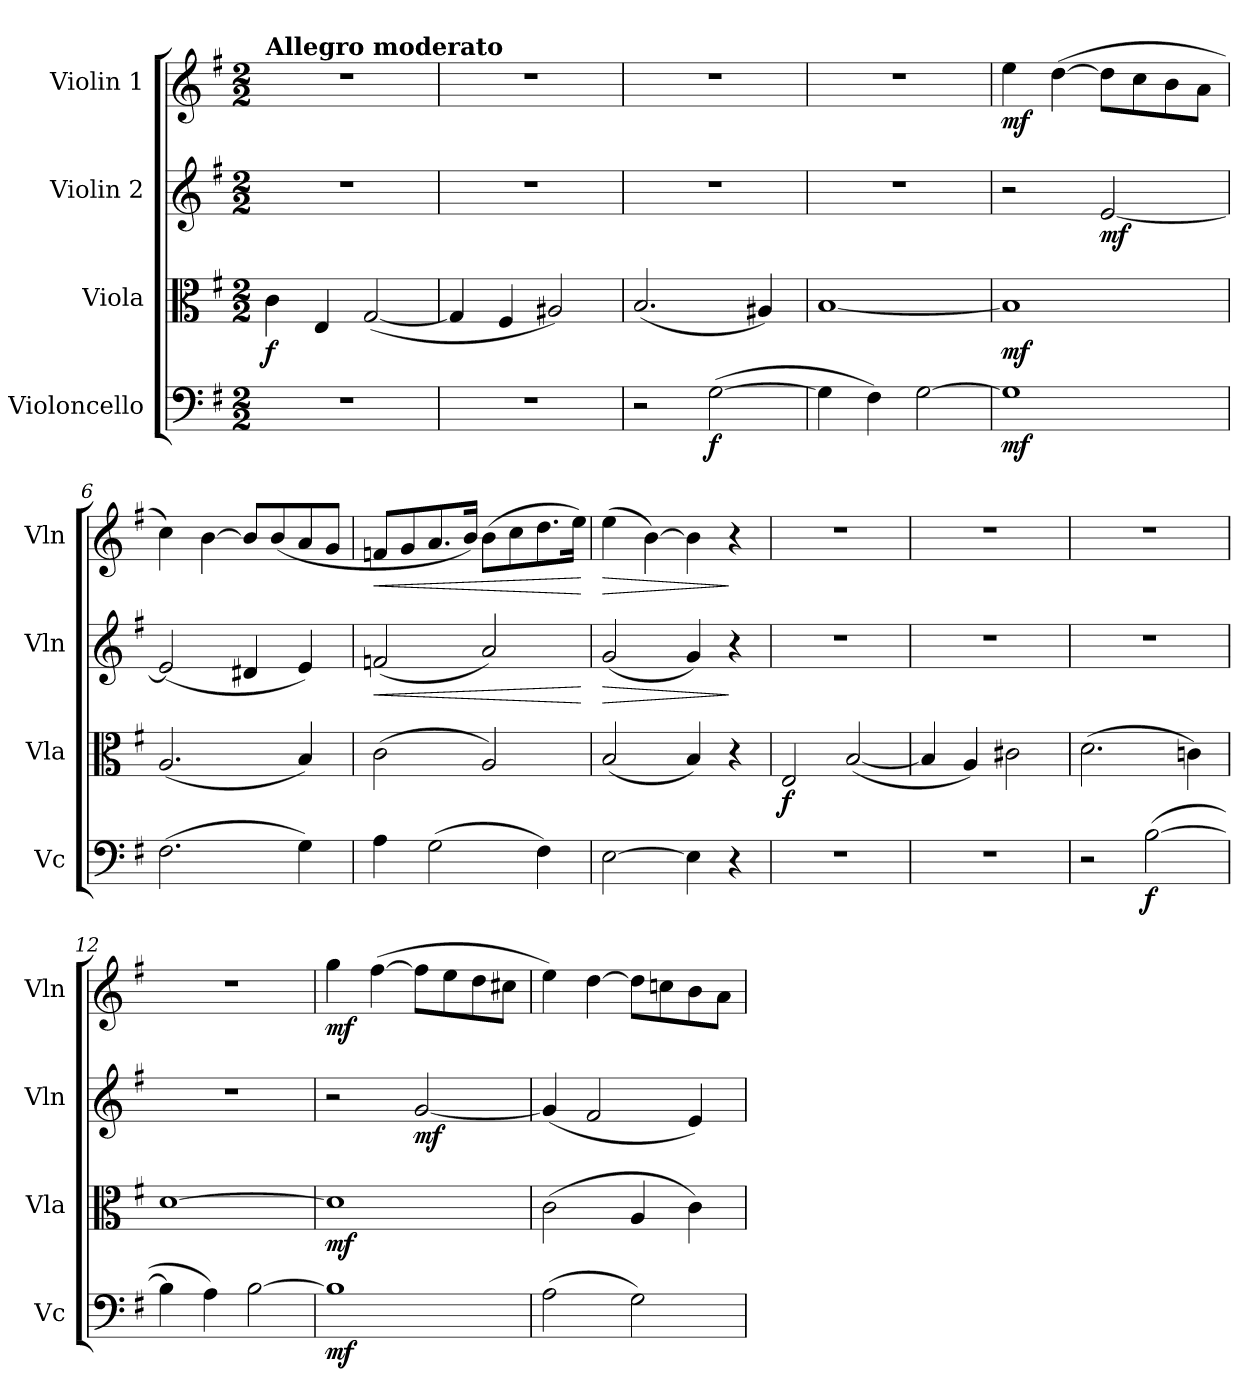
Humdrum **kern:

**kern	**dynam	**kern	**dynam	**kern	**dynam	**kern	**dynam
*part4	*part4	*part3	*part3	*part2	*part2	*part1	*part1
*staff4	*staff4	*staff3	*staff3	*staff2	*staff2	*staff1	*staff1
*I"Violoncello	*	*I"Viola	*	*I"Violin 2	*	*I"Violin 1	*
*I'Vc	*	*I'Vla	*	*I'Vln	*	*I'Vln	*
*clefF4	*	*clefC3	*	*clefG2	*	*clefG2	*
*k[f#]	*	*k[f#]	*	*k[f#]	*	*k[f#]	*
*M2/2	*	*M2/2	*	*M2/2	*	*M2/2	*
*MM152	*	*MM152	*	*MM152	*	*MM152	*
=1	=1	=1	=1	=1	=1	=1	=1
!	!	!	!	!	!	!LO:TX:a:B:t=Allegro moderato	!
!	!	!	!LO:DY:b	!	!	!	!
1r	.	4c\	f	1r	.	1r	.
.	.	4E/	.	.	.	.	.
.	.	(<[2G/	.	.	.	.	.
=2	=2	=2	=2	=2	=2	=2	=2
1r	.	4G/]	.	1r	.	1r	.
.	.	4F#/	.	.	.	.	.
.	.	2A#X/)	.	.	.	.	.
=3	=3	=3	=3	=3	=3	=3	=3
2r	.	(<2.B/	.	1r	.	1r	.
!	!LO:DY:b	!	!	!	!	!	!
(>[2G\	f	.	.	.	.	.	.
.	.	4A#X/)	.	.	.	.	.
=4	=4	=4	=4	=4	=4	=4	=4
*	*	*^	*	*	*	*	*
4G\]	.	[1B	2ryy	.	1r	.	1r	.
4F#\)	.	.	.	.	.	.	.	.
[2G\	.	.	2ryy	.	.	.	.	.
=5	=5	=5	=5	=5	=5	=5	=5	=5
!	!LO:DY:b	!	!	!LO:DY:b	!	!	!	!LO:DY:b
*	*	*v	*v	*	*	*	*	*
1G]	mf	1B]	mf	2r	.	4ee\	mf
.	.	.	.	.	.	(>[4dd\	.
!	!	!	!	!	!LO:DY:b	!	!
.	.	.	.	[2e/	mf	8dd\L]	.
.	.	.	.	.	.	8cc\	.
.	.	.	.	.	.	8b\	.
.	.	.	.	.	.	8a\J	.
!!LO:LB:g=z
=6	=6	=6	=6	=6	=6	=6	=6
(>2.F#\	.	(<2.A/	.	(<2e/]	.	4cc\)	.
.	.	.	.	.	.	[4b\	.
.	.	.	.	4d#X/	.	8b/L]	.
.	.	.	.	.	.	(<8b/	.
4G\)	.	4B/)	.	4e/)	.	8a/	.
.	.	.	.	.	.	8g/J	.
=7	=7	=7	=7	=7	=7	=7	=7
!	!	!	!	!	!LO:HP:b	!	!LO:HP:b
4A\	.	(>2c\	.	(<2fn/	<	8fn/L	<
.	.	.	.	.	.	8g/	.
(>2G\	.	.	.	.	.	8.a/	.
.	.	.	.	.	.	16b/Jk)	.
.	.	2A/)	.	2a/)	.	(>8b\L	.
.	.	.	.	.	.	8cc\	.
4F#i\)	.	.	.	.	.	8.dd\	.
.	.	.	.	.	.	16ee\Jk)	.
.	.	.	.	.	[	.	[
=8	=8	=8	=8	=8	=8	=8	=8
!	!	!	!	!	!LO:HP:b	!	!LO:HP:b
[2E\	.	(<2B/	.	(<2g/	>	(>4ee\	>
.	.	.	.	.	.	[4b\)	.
4E\]	.	4B/)	.	4g/)	.	4b\]	.
4r	.	4r	.	4r	]	4r	]
=9	=9	=9	=9	=9	=9	=9	=9
!	!	!	!LO:DY:b	!	!	!	!
1r	.	2E/	f	1r	.	1r	.
.	.	(<[2B/	.	.	.	.	.
=10	=10	=10	=10	=10	=10	=10	=10
1r	.	4B/]	.	1r	.	1r	.
.	.	4A/)	.	.	.	.	.
.	.	2c#X\	.	.	.	.	.
!!LO:LB:g=z
=11	=11	=11	=11	=11	=11	=11	=11
2r	.	(>2.d\	.	1r	.	1r	.
!	!LO:DY:b	!	!	!	!	!	!
(>[2B\	f	.	.	.	.	.	.
.	.	4cn\)	.	.	.	.	.
=12	=12	=12	=12	=12	=12	=12	=12
*	*	*^	*	*	*	*	*
4B\]	.	[1d	2ryy	.	1r	.	1r	.
4A\)	.	.	.	.	.	.	.	.
[2B\	.	.	2ryy	.	.	.	.	.
=13	=13	=13	=13	=13	=13	=13	=13	=13
!	!LO:DY:b	!	!	!LO:DY:b	!	!	!	!LO:DY:b
*	*	*v	*v	*	*	*	*	*
1B]	mf	1d]	mf	2r	.	4gg\	mf
.	.	.	.	.	.	(>[4ff#\	.
!	!	!	!	!	!LO:DY:b	!	!
.	.	.	.	[2g/	mf	8ff#\L]	.
.	.	.	.	.	.	8ee\	.
.	.	.	.	.	.	8dd\	.
.	.	.	.	.	.	8cc#X\J	.
=14	=14	=14	=14	=14	=14	=14	=14
(>2A\	.	(>2c\	.	(<4g/]	.	4ee\)	.
.	.	.	.	2f#/	.	[4dd\	.
2G\)	.	4A/	.	.	.	8dd\L]	.
.	.	.	.	.	.	8ccn\	.
.	.	4c\)	.	4e/)	.	8b\	.
.	.	.	.	.	.	8a\J	.
=	=	=	=	=	=	=	=
*-	*-	*-	*-	*-	*-	*-	*-
